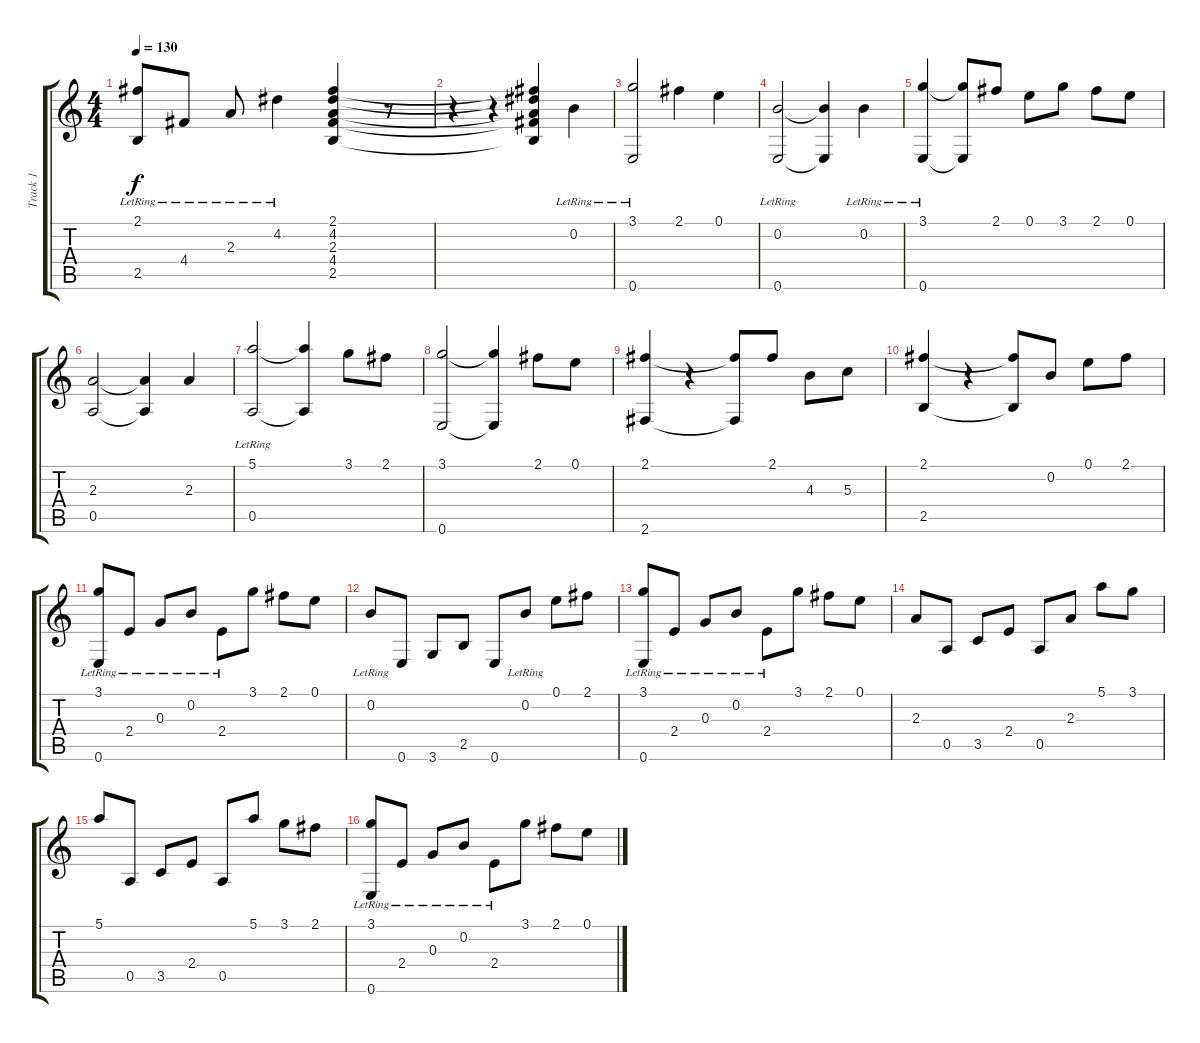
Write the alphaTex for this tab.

\track ("Track 1" "Track 1") {instrument electricguitarjazz}
\staff {score tabs}
\tuning (E4 B3 G3 D3 A2 E2) {hide}
\ts (4 4)
\tempo 130
\clef g2
\ks c
(2.1{lr} 2.5{lr}).8{dy f} 4.4{lr}.8 2.3{lr}.8 4.2{lr}.4 (2.1 4.2 2.3 4.4 2.5).4 r.8 |
r.4 r.4 (2.1{t} 4.2{t} 2.3{t} 4.4{t} 2.5{t}).4 0.2{lr}.4 |
(3.1{lr} 0.6{lr}).2 2.1.4 0.1.4 |
(0.2{lr} 0.6{lr}).2 (0.2{t} 0.6{t}).4 0.2{lr}.4 |
(3.1 0.6{lr}).4 (3.1{t} 0.6{t}).8 2.1.8 0.1.8 3.1.8 2.1.8 0.1.8 |
(2.3 0.5).2 (2.3{t} 0.5{t}).4 2.3.4 |
(5.1 0.5{lr}).2 (5.1{t} 0.5{t}).4 3.1.8 2.1.8 |
(3.1 0.6).2 (3.1{t} 0.6{t}).4 2.1.8 0.1.8 |
(2.1 2.6).4 r.4 (2.1{t} 2.6{t}).8 2.1.8 4.3.8 5.3.8 |
(2.1 2.5).4 r.4 (2.1{t} 2.5{t}).8 0.2.8 0.1.8 2.1.8 |
(3.1{lr} 0.6{lr}).8 2.4{lr}.8 0.3{lr}.8 0.2{lr}.8 2.4{lr}.8 3.1.8 2.1.8 0.1.8 |
0.2{lr}.8 0.6.8 3.6.8 2.5.8 0.6.8 0.2{lr}.8 0.1.8 2.1.8 |
(3.1{lr} 0.6{lr}).8 2.4{lr}.8 0.3{lr}.8 0.2{lr}.8 2.4{lr}.8 3.1.8 2.1.8 0.1.8 |
2.3.8 0.5.8 3.5.8 2.4.8 0.5.8 2.3.8 5.1.8 3.1.8 |
5.1.8 0.5.8 3.5.8 2.4.8 0.5.8 5.1.8 3.1.8 2.1.8 |
(3.1{lr} 0.6{lr}).8 2.4{lr}.8 0.3{lr}.8 0.2{lr}.8 2.4{lr}.8 3.1.8 2.1.8 0.1.8
